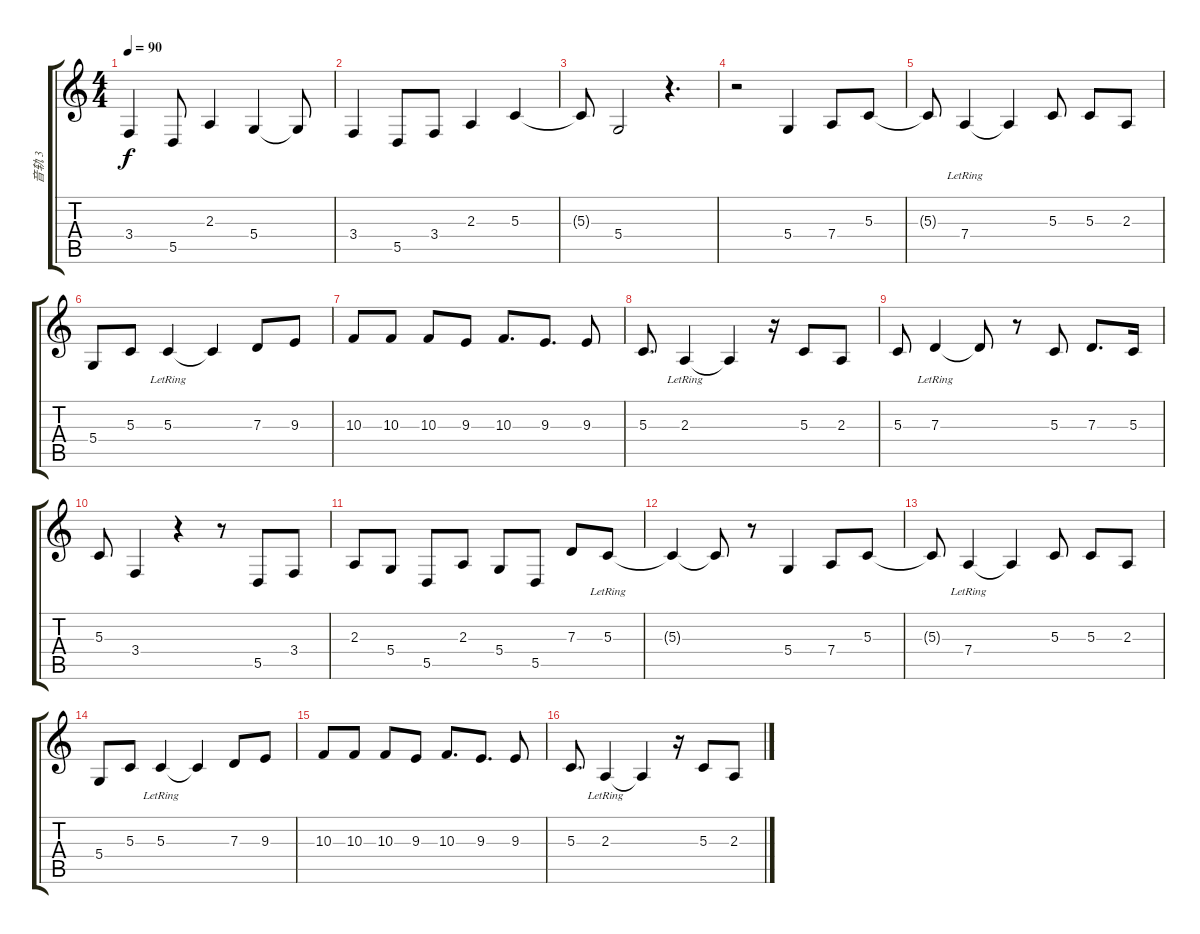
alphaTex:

\track ("音轨 3" "音轨 3") {instrument acousticgrandpiano}
\staff {score tabs}
\tuning (E4 B3 G3 D3 A2 E2) {hide}
\ts (4 4)
\tempo 90
\clef g2
\ks c
3.4.4{dy f} 5.5.8 2.3.4 5.4.4 5.4{t}.8 |
3.4.4 5.5.8 3.4.8 2.3.4 5.3.4 |
5.3{t}.8 5.4.2 r.4{d} |
r.2{volume 12} 5.4.4 7.4.8 5.3.8 |
5.3{t}.8 7.4{lr}.4 7.4{t}.4 5.3.8 5.3.8 2.3.8 |
5.4.8 5.3.8 5.3{lr}.4 5.3{t}.4 7.3.8 9.3.8 |
10.3.8 10.3.8 10.3.8 9.3.8 10.3.8{d} 9.3.8{d} 9.3.8 |
5.3.8{d} 2.3{lr}.4 2.3{t}.4 r.16 5.3.8 2.3.8 |
5.3.8 7.3{lr}.4 7.3{t}.8 r.8 5.3.8 7.3.8{d} 5.3.16 |
5.3.8 3.4.4 r.4 r.8 5.5.8 3.4.8 |
2.3.8 5.4.8 5.5.8 2.3.8 5.4.8 5.5.8 7.3.8 5.3{lr}.8 |
5.3{t}.4 5.3{t}.8 r.8 5.4.4 7.4.8 5.3.8 |
5.3{t}.8 7.4{lr}.4 7.4{t}.4 5.3.8 5.3.8 2.3.8 |
5.4.8 5.3.8 5.3{lr}.4 5.3{t}.4 7.3.8 9.3.8 |
10.3.8 10.3.8 10.3.8 9.3.8 10.3.8{d} 9.3.8{d} 9.3.8 |
5.3.8{d} 2.3{lr}.4 2.3{t}.4 r.16 5.3.8 2.3.8
